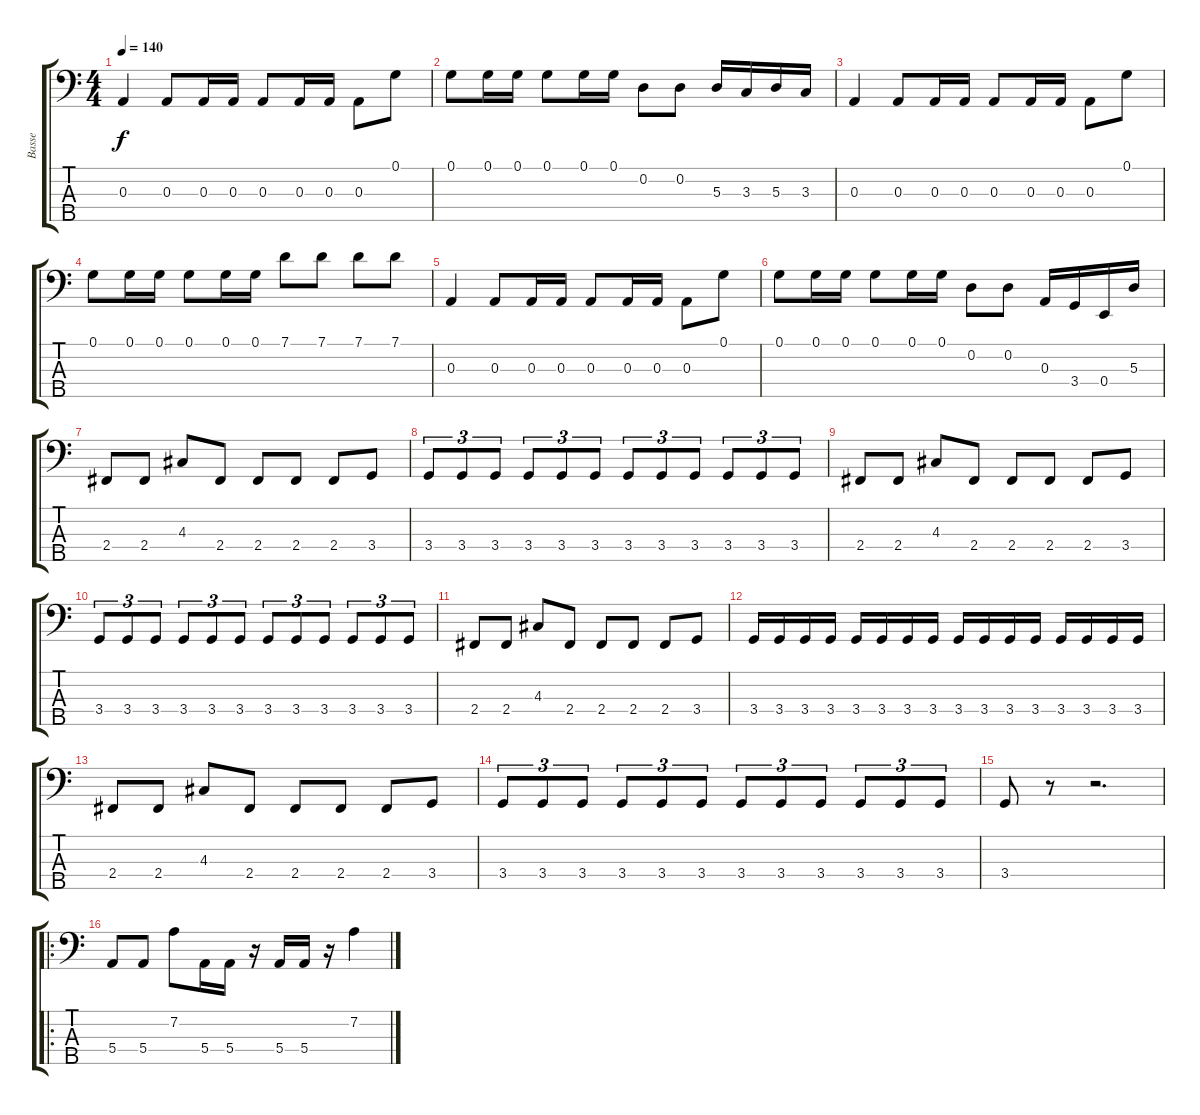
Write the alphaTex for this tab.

\track ("Basse" "Basse") {instrument electricbasspick}
\staff {score tabs}
\tuning (G2 D2 A1 E1 B0) {hide}
\ts (4 4)
\tempo 140
\clef f4
\ks c
0.3.4{dy f} 0.3.8 0.3.16 0.3.16 0.3.8 0.3.16 0.3.16 0.3.8 0.1.8 |
0.1.8 0.1.16 0.1.16 0.1.8 0.1.16 0.1.16 0.2.8 0.2.8 5.3.16 3.3.16 5.3.16 3.3.16 |
0.3.4 0.3.8 0.3.16 0.3.16 0.3.8 0.3.16 0.3.16 0.3.8 0.1.8 |
0.1.8 0.1.16 0.1.16 0.1.8 0.1.16 0.1.16 7.1.8 7.1.8 7.1.8 7.1.8 |
0.3.4 0.3.8 0.3.16 0.3.16 0.3.8 0.3.16 0.3.16 0.3.8 0.1.8 |
0.1.8 0.1.16 0.1.16 0.1.8 0.1.16 0.1.16 0.2.8 0.2.8 0.3.16 3.4.16 0.4.16 5.3.16 |
2.4.8 2.4.8 4.3.8 2.4.8 2.4.8 2.4.8 2.4.8 3.4.8 |
3.4.8{tu (3 2)} 3.4.8{tu (3 2)} 3.4.8{tu (3 2)} 3.4.8{tu (3 2)} 3.4.8{tu (3 2)} 3.4.8{tu (3 2)} 3.4.8{tu (3 2)} 3.4.8{tu (3 2)} 3.4.8{tu (3 2)} 3.4.8{tu (3 2)} 3.4.8{tu (3 2)} 3.4.8{tu (3 2)} |
2.4.8 2.4.8 4.3.8 2.4.8 2.4.8 2.4.8 2.4.8 3.4.8 |
3.4.8{tu (3 2)} 3.4.8{tu (3 2)} 3.4.8{tu (3 2)} 3.4.8{tu (3 2)} 3.4.8{tu (3 2)} 3.4.8{tu (3 2)} 3.4.8{tu (3 2)} 3.4.8{tu (3 2)} 3.4.8{tu (3 2)} 3.4.8{tu (3 2)} 3.4.8{tu (3 2)} 3.4.8{tu (3 2)} |
2.4.8 2.4.8 4.3.8 2.4.8 2.4.8 2.4.8 2.4.8 3.4.8 |
3.4.16 3.4.16 3.4.16 3.4.16 3.4.16 3.4.16 3.4.16 3.4.16 3.4.16 3.4.16 3.4.16 3.4.16 3.4.16 3.4.16 3.4.16 3.4.16 |
2.4.8 2.4.8 4.3.8 2.4.8 2.4.8 2.4.8 2.4.8 3.4.8 |
3.4.8{tu (3 2)} 3.4.8{tu (3 2)} 3.4.8{tu (3 2)} 3.4.8{tu (3 2)} 3.4.8{tu (3 2)} 3.4.8{tu (3 2)} 3.4.8{tu (3 2)} 3.4.8{tu (3 2)} 3.4.8{tu (3 2)} 3.4.8{tu (3 2)} 3.4.8{tu (3 2)} 3.4.8{tu (3 2)} |
3.4.8 r.8 r.2{d} |
\ro
5.4.8{volume 16} 5.4.8 7.2.8 5.4.16 5.4.16 r.16 5.4.16 5.4.16 r.16 7.2.4
